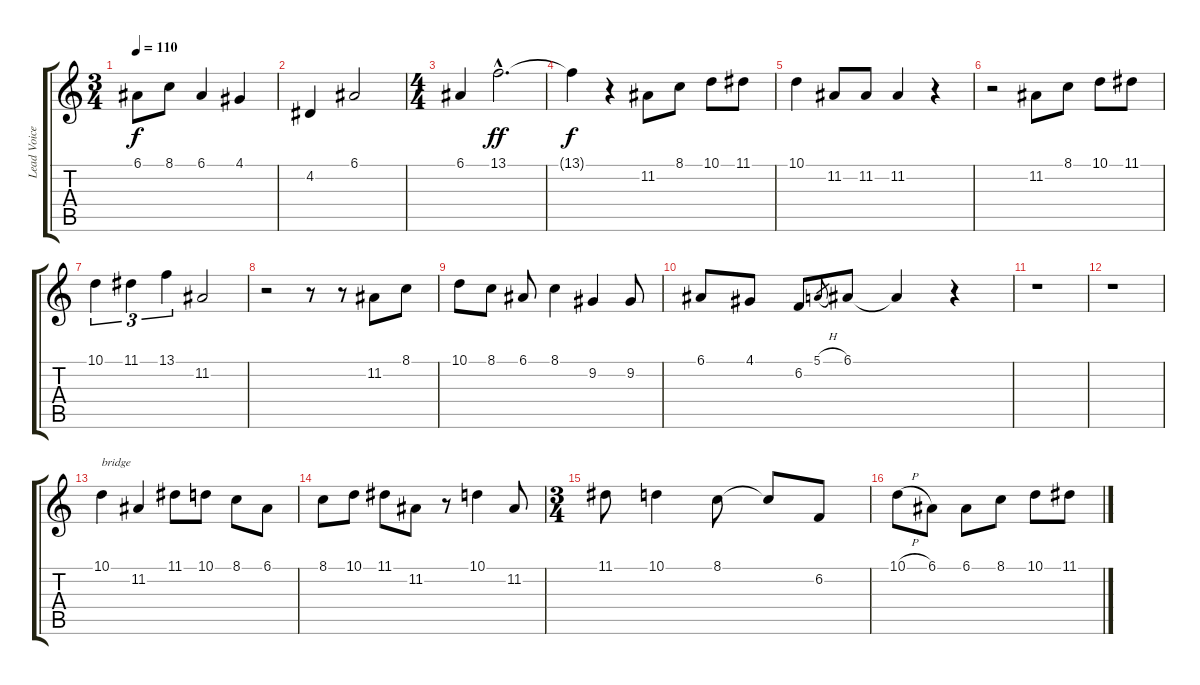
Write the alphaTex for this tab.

\track ("Lead Voice John" "Lead Voice") {instrument tenorsax}
\staff {score tabs}
\tuning (E4 B3 G3 D3 A2 E2) {hide}
\ts (3 4)
\tempo 110
\clef g2
\ks c
6.1.8{dy f} 8.1.8 6.1.4 4.1.4 |
4.2.4 6.1.2 |
\ts (4 4)
6.1.4 13.1{hac}.2{d dy ff} |
13.1{t}.4{dy f} r.4 11.2.8 8.1.8 10.1.8 11.1.8 |
10.1.4 11.2.8 11.2.8 11.2.4 r.4 |
r.2 11.2.8 8.1.8 10.1.8 11.1.8 |
10.1.4{tu (3 2)} 11.1.4{tu (3 2)} 13.1.4{tu (3 2)} 11.2.2 |
r.2 r.8 r.8 11.2.8 8.1.8 |
10.1.8 8.1.8 6.1.8 8.1.4 9.2.4 9.2.8 |
6.1.8 4.1.8 6.2.8 5.1{h}.8{gr} 6.1.8 6.1{t}.4 r.4 |
r.1 |
r.1 |
10.1.4{txt "bridge"} 11.2.4 11.1.8 10.1.8 8.1.8 6.1.8 |
8.1.8 10.1.8 11.1.8 11.2.8 r.8 10.1.4 11.2.8 |
\ts (3 4)
11.1.8 10.1.4 8.1.8 8.1{t}.8 6.2.8 |
10.1{h}.8 6.1.8 6.1.8 8.1.8 10.1.8 11.1.8
